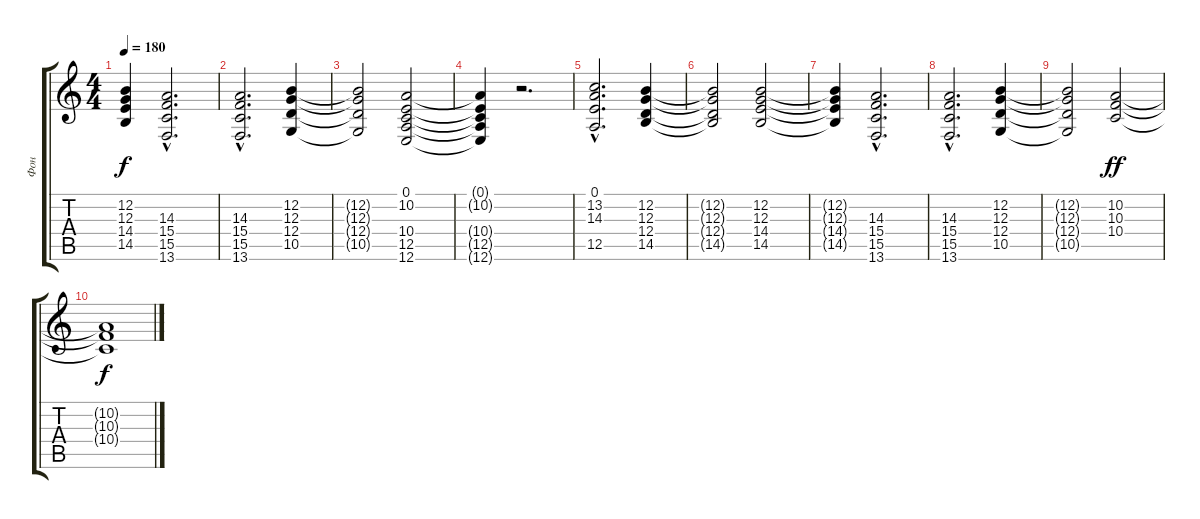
\track ("Фон" "Фон") {instrument choiraahs}
\staff {score tabs}
\tuning (E4 B3 G3 D3 A2 E2) {hide}
\ts (4 4)
\tempo 180
\clef g2
\ks c
(12.2{t} 12.3{t} 14.4{t} 14.5{t}).4{dy f} (14.3{hac} 15.4{hac} 15.5{hac} 13.6{hac}).2{d} |
(14.3{hac} 15.4{hac} 15.5{hac} 13.6{hac}).2{d} (12.2 12.3 12.4 10.5).4 |
(12.2{t} 12.3{t} 12.4{t} 10.5{t}).2 (0.1 10.2 10.4 12.5 12.6).2 |
(0.1{t} 10.2{t} 10.4{t} 12.5{t} 12.6{t}).4 r.2{d} |
(0.1{hac} 13.2{hac} 14.3{hac} 12.5{hac}).2{d} (12.2 12.3 12.4 14.5).4 |
(12.2{t} 12.3{t} 12.4{t} 14.5{t}).2 (12.2 12.3 14.4 14.5).2 |
(12.2{t} 12.3{t} 14.4{t} 14.5{t}).4 (14.3{hac} 15.4{hac} 15.5{hac} 13.6{hac}).2{d} |
(14.3{hac} 15.4{hac} 15.5{hac} 13.6{hac}).2{d} (12.2 12.3 12.4 10.5).4 |
(12.2{t} 12.3{t} 12.4{t} 10.5{t}).2 (10.2 10.3 10.4).2{dy ff} |
(10.2{t} 10.3{t} 10.4{t}).1{dy f}
